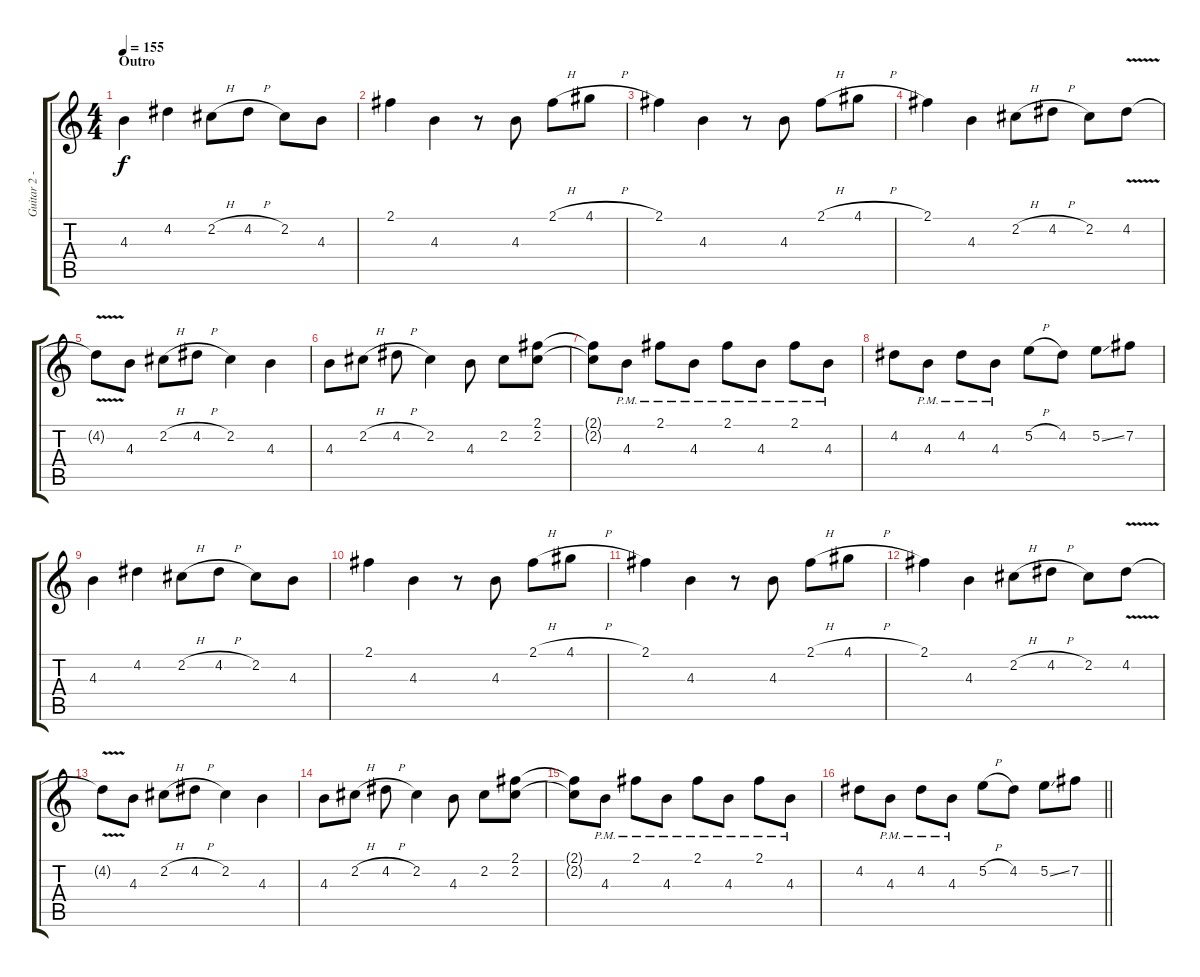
\track ("Guitar 2 - Overdrive" "Guitar 2 -") {instrument overdrivenguitar}
\staff {score tabs}
\tuning (E4 B3 G3 D3 A2 D2) {hide}
\ts (4 4)
\section ("" "Outro")
\tempo 155
\clef g2
\ks c
4.3.4{dy f} 4.2.4 2.2{h}.8 4.2{h}.8 2.2.8 4.3.8 |
2.1.4 4.3.4 r.8 4.3.8 2.1{h}.8 4.1{h}.8 |
2.1.4 4.3.4 r.8 4.3.8 2.1{h}.8 4.1{h}.8 |
2.1.4 4.3.4 2.2{h}.8 4.2{h}.8 2.2.8 4.2{v}.8 |
4.2{t}.8 4.3.8 2.2{h}.8 4.2{h}.8 2.2.4 4.3.4 |
4.3.8 2.2{h}.8 4.2{h}.8 2.2.4 4.3.8 2.2.8 (2.1 2.2).8 |
(2.1{t} 2.2{t}).8 4.3{pm}.8 2.1{pm}.8 4.3{pm}.8 2.1{pm}.8 4.3{pm}.8 2.1{pm}.8 4.3{pm}.8 |
4.2.8 4.3{pm}.8 4.2{pm}.8 4.3{pm}.8 5.2{h}.8 4.2.8 5.2{ss}.8 7.2.8 |
4.3.4 4.2.4 2.2{h}.8 4.2{h}.8 2.2.8 4.3.8 |
2.1.4 4.3.4 r.8 4.3.8 2.1{h}.8 4.1{h}.8 |
2.1.4 4.3.4 r.8 4.3.8 2.1{h}.8 4.1{h}.8 |
2.1.4 4.3.4 2.2{h}.8 4.2{h}.8 2.2.8 4.2{v}.8 |
4.2{t}.8 4.3.8 2.2{h}.8 4.2{h}.8 2.2.4 4.3.4 |
4.3.8 2.2{h}.8 4.2{h}.8 2.2.4 4.3.8 2.2.8 (2.1 2.2).8 |
(2.1{t} 2.2{t}).8 4.3{pm}.8 2.1{pm}.8 4.3{pm}.8 2.1{pm}.8 4.3{pm}.8 2.1{pm}.8 4.3{pm}.8 |
\barLineRight lightlight
4.2.8 4.3{pm}.8 4.2{pm}.8 4.3{pm}.8 5.2{h}.8 4.2.8 5.2{ss}.8 7.2.8
